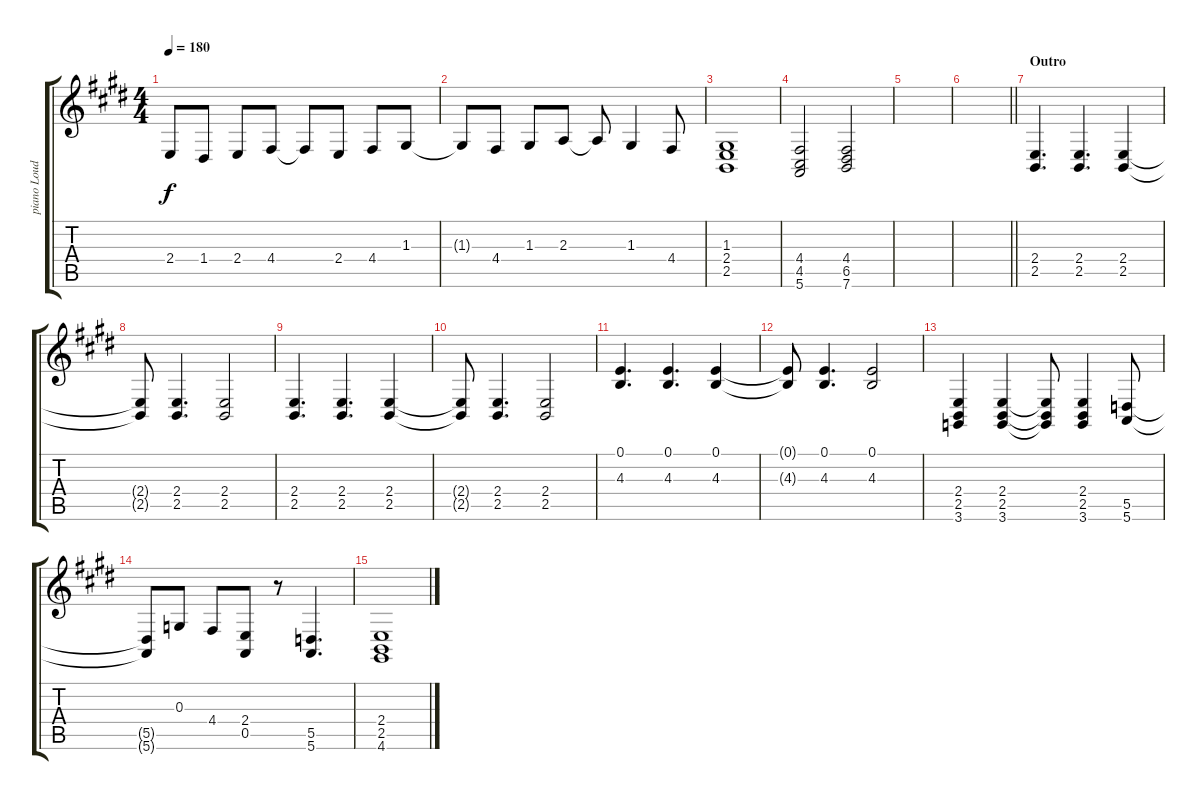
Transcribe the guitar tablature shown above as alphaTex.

\track ("piano Loud" "piano Loud") {instrument electricgrandpiano}
\staff {score tabs}
\tuning (E4 B3 G3 D3 A2 E2) {hide}
\ts (4 4)
\tempo 180
\clef g2
\ks e
2.4.8{dy f} 1.4.8 2.4.8 4.4.8 4.4{t}.8 2.4.8 4.4.8 1.3.8 |
1.3{t}.8 4.4.8 1.3.8 2.3.8 2.3{t}.8 1.3.4 4.4.8 |
(1.3 2.4 2.5).1 |
(4.4 4.5 5.6).2 (4.4 6.5 7.6).2 |
|
\barLineRight lightlight
|
\section ("" "Outro")
(2.4 2.5).4{d} (2.4 2.5).4{d} (2.4 2.5).4 |
(2.4{t} 2.5{t}).8 (2.4 2.5).4{d} (2.4 2.5).2 |
(2.4 2.5).4{d} (2.4 2.5).4{d} (2.4 2.5).4 |
(2.4{t} 2.5{t}).8 (2.4 2.5).4{d} (2.4 2.5).2 |
(0.1 4.3).4{d} (0.1 4.3).4{d} (0.1 4.3).4 |
(0.1{t} 4.3{t}).8 (0.1 4.3).4{d} (0.1 4.3).2 |
(2.4 2.5 3.6).4 (2.4 2.5 3.6).4 (2.4{t} 2.5{t} 3.6{t}).8 (2.4 2.5 3.6).4 (5.5 5.6).8 |
(5.5{t} 5.6{t}).8 0.3.8 4.4.8 (2.4 0.5).8 r.8 (5.5 5.6).4{d} |
(2.4 2.5 4.6).1
